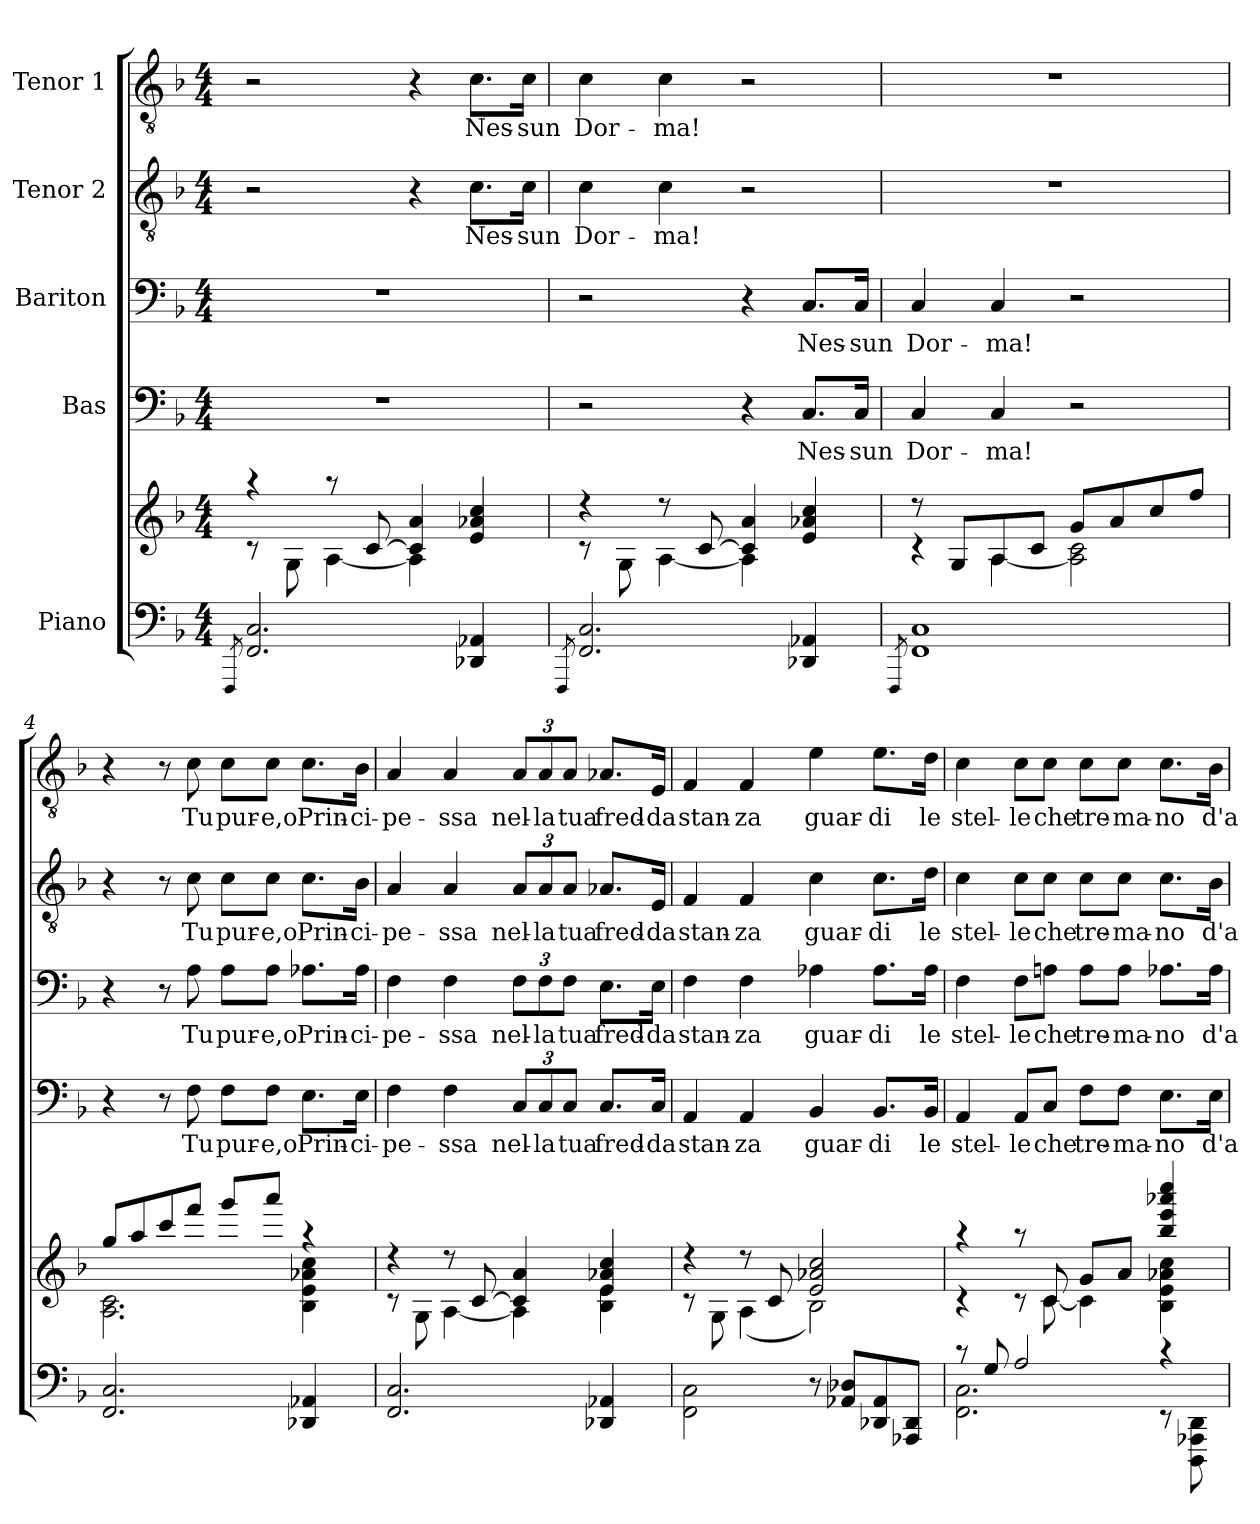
**kern	**kern	**kern	**text	**kern	**text	**kern	**text	**kern	**text
*part5	*part5	*part4	*part4	*part3	*part3	*part2	*part2	*part1	*part1
*staff6	*staff5	*staff4	*staff4	*staff3	*staff3	*staff2	*staff2	*staff1	*staff1
*I"Piano	*	*I"Bas	*	*I"Bariton	*	*I"Tenor 2	*	*I"Tenor 1	*
*clefF4	*clefG2	*clefF4	*	*clefF4	*	*clefGv2	*	*clefGv2	*
*k[b-]	*k[b-]	*k[b-]	*	*k[b-]	*	*k[b-]	*	*k[b-]	*
*F:	*F:	*F:	*	*F:	*	*F:	*	*F:	*
*M4/4	*M4/4	*M4/4	*	*M4/4	*	*M4/4	*	*M4/4	*
*MM69	*MM69	*MM69	*	*MM69	*	*MM69	*	*MM69	*
=1	=1	=1	=1	=1	=1	=1	=1	=1	=1
8qFFF/	.	.	.	.	.	.	.	.	.
*	*^	*	*	*	*	*	*	*	*
2.FF/ 2.C/	4raa	8rc	1r	.	1r	.	2r	.	2r	.
.	.	8G\	.	.	.	.	.	.	.	.
.	8raa	[4A\	.	.	.	.	.	.	.	.
.	[8c/	.	.	.	.	.	.	.	.	.
.	4c/] 4a/	4A\]	.	.	.	.	4r	.	4r	.
!	!	!	!	!	!	!	!	!LO:LY:b	!	!LO:LY:b
4DD-X/ 4AA-X/	4e/ 4a-X/ 4cc/	4ryy	.	.	.	.	8.c\L	Nes-	8.c\L	Nes-
!	!	!	!	!	!	!	!	!LO:LY:b	!	!LO:LY:b
.	.	.	.	.	.	.	16c\Jk	-sun	16c\Jk	-sun
=2	=2	=2	=2	=2	=2	=2	=2	=2	=2	=2
8qFFF/	.	.	.	.	.	.	.	.	.	.
!	!	!	!	!	!	!	!	!LO:LY:b	!	!LO:LY:b
2.FF/ 2.C/	4r	8rc	2r	.	2r	.	4c\	Dor-	4c\	Dor-
.	.	8G\	.	.	.	.	.	.	.	.
!	!	!	!	!	!	!	!	!LO:LY:b	!	!LO:LY:b
.	8r	[4A\	.	.	.	.	4c\	-ma!	4c\	-ma!
.	[8c/	.	.	.	.	.	.	.	.	.
.	4c/] 4a/	4A\]	4r	.	4r	.	2r	.	2r	.
!	!	!	!	!LO:LY:b	!	!LO:LY:b	!	!	!	!
4DD-X/ 4AA-X/	4e/ 4a-X/ 4cc/	4ryy	8.C/L	Nes-	8.C/L	Nes-	.	.	.	.
!	!	!	!	!LO:LY:b	!	!LO:LY:b	!	!	!	!
.	.	.	16C/Jk	-sun	16C/Jk	-sun	.	.	.	.
=3	=3	=3	=3	=3	=3	=3	=3	=3	=3	=3
8qFFF/	.	.	.	.	.	.	.	.	.	.
!	!	!	!	!LO:LY:b	!	!LO:LY:b	!	!	!	!
1FF 1C	8r	4rc	4C/	Dor-	4C/	Dor-	1r	.	1r	.
.	8G/L	.	.	.	.	.	.	.	.	.
!	!	!	!	!LO:LY:b	!	!LO:LY:b	!	!	!	!
.	8A/	[4A\	4C/	-ma!	4C/	-ma!	.	.	.	.
.	8c/J	.	.	.	.	.	.	.	.	.
.	8g/L	2A\] 2c\	2r	.	2r	.	.	.	.	.
.	8a/	.	.	.	.	.	.	.	.	.
.	8cc/	.	.	.	.	.	.	.	.	.
.	8ff/J	.	.	.	.	.	.	.	.	.
!!LO:LB:g=z
=4	=4	=4	=4	=4	=4	=4	=4	=4	=4	=4
2.FF/ 2.C/	8gg/L	2.A\ 2.c\	4r	.	4r	.	4r	.	4r	.
.	8aa/	.	.	.	.	.	.	.	.	.
.	8ccc/	.	8r	.	8r	.	8r	.	8r	.
!	!	!	!	!LO:LY:b	!	!LO:LY:b	!	!LO:LY:b	!	!LO:LY:b
.	8fff/J	.	8F\	Tu	8A\	Tu	8c\	Tu	8c\	Tu
!	!	!	!	!LO:LY:b	!	!LO:LY:b	!	!LO:LY:b	!	!LO:LY:b
.	8ggg/L	.	8F\L	pur-	8A\L	pur-	8c\L	pur-	8c\L	pur-
!	!	!	!	!LO:LY:b	!	!LO:LY:b	!	!LO:LY:b	!	!LO:LY:b
.	8aaa/J	.	8F\J	-e,o	8A\J	-e,o	8c\J	-e,o	8c\J	-e,o
!	!	!	!	!LO:LY:b	!	!LO:LY:b	!	!LO:LY:b	!	!LO:LY:b
4DD-X/ 4AA-X/	4raa	4B-\ 4e\ 4a-X\ 4cc\	8.E\L	Prin-	8.A-X\L	Prin-	8.c\L	Prin-	8.c\L	Prin-
!	!	!	!	!LO:LY:b	!	!LO:LY:b	!	!LO:LY:b	!	!LO:LY:b
.	.	.	16E\Jk	-ci-	16A-\Jk	-ci-	16B-\Jk	-ci-	16B-\Jk	-ci-
=5	=5	=5	=5	=5	=5	=5	=5	=5	=5	=5
!	!	!	!	!LO:LY:b	!	!LO:LY:b	!	!LO:LY:b	!	!LO:LY:b
2.FF/ 2.C/	4r	8rc	4F\	-pe-	4F\	-pe-	4A/	-pe-	4A/	-pe-
.	.	8G\	.	.	.	.	.	.	.	.
!	!	!	!	!LO:LY:b	!	!LO:LY:b	!	!LO:LY:b	!	!LO:LY:b
.	8r	[4A\	4F\	-ssa	4F\	-ssa	4A/	-ssa	4A/	-ssa
.	[8c/	.	.	.	.	.	.	.	.	.
*	*	*	*Xbrackettup	*	*	*	*	*	*	*
!	!	!	!	!LO:LY:b	!	!	!	!	!	!
*	*	*	*	*	*Xbrackettup	*	*	*	*	*
!	!	!	!	!	!	!LO:LY:b	!	!	!	!
*	*	*	*	*	*	*	*Xbrackettup	*	*	*
!	!	!	!	!	!	!	!	!LO:LY:b	!	!
*	*	*	*	*	*	*	*	*	*Xbrackettup	*
!	!	!	!	!	!	!	!	!	!	!LO:LY:b
.	4c/] 4a/	4A\]	12C/L	nel-	12F\L	nel-	12A/L	nel-	12A/L	nel-
!	!	!	!	!LO:LY:b	!	!LO:LY:b	!	!LO:LY:b	!	!LO:LY:b
.	.	.	12C/	-la	12F\	-la	12A/	-la	12A/	-la
!	!	!	!	!LO:LY:b	!	!LO:LY:b	!	!LO:LY:b	!	!LO:LY:b
.	.	.	12C/J	tua	12F\J	tua	12A/J	tua	12A/J	tua
!	!	!	!	!LO:LY:b	!	!LO:LY:b	!	!LO:LY:b	!	!LO:LY:b
4DD-X/ 4AA-X/	4e/ 4a-X/ 4cc/	4B-\ 4e\	8.C/L	fred-	8.E\L	fred-	8.A-X/L	fred-	8.A-X/L	fred-
!	!	!	!	!LO:LY:b	!	!LO:LY:b	!	!LO:LY:b	!	!LO:LY:b
.	.	.	16C/Jk	-da	16E\Jk	-da	16E/Jk	-da	16E/Jk	-da
=6	=6	=6	=6	=6	=6	=6	=6	=6	=6	=6
*^	*	*	*	*	*	*	*	*	*	*
!	!	!	!	!	!LO:LY:b	!	!LO:LY:b	!	!LO:LY:b	!	!LO:LY:b
2ryy	2FF\ 2C\	4r	8rc	4AA/	stan-	4F\	stan-	4F/	stan-	4F/	stan-
.	.	.	8G\	.	.	.	.	.	.	.	.
!	!	!	!	!	!LO:LY:b	!	!LO:LY:b	!	!LO:LY:b	!	!LO:LY:b
.	.	8r	(4A\	4AA/	-za	4F\	-za	4F/	-za	4F/	-za
.	.	8c/	.	.	.	.	.	.	.	.	.
!	!	!	!	!	!LO:LY:b	!	!LO:LY:b	!	!LO:LY:b	!	!LO:LY:b
8r	2ryy	2e/ 2a-X/ 2cc/	2B-\)	4BB-/	guar-	4A-X\	guar-	4c\	guar-	4e\	guar-
8AA-X/ 8D-X/L	.	.	.	.	.	.	.	.	.	.	.
!	!	!	!	!	!LO:LY:b	!	!LO:LY:b	!	!LO:LY:b	!	!LO:LY:b
8DD-X/ 8AA-/	.	.	.	8.BB-/L	-di	8.A-\L	-di	8.c\L	-di	8.e\L	-di
8AAA-X/ 8DD-/J	.	.	.	.	.	.	.	.	.	.	.
!	!	!	!	!	!LO:LY:b	!	!LO:LY:b	!	!LO:LY:b	!	!LO:LY:b
.	.	.	.	16BB-/Jk	le	16A-\Jk	le	16d\Jk	le	16d\Jk	le
!!LO:PB:g=z
=7	=7	=7	=7	=7	=7	=7	=7	=7	=7	=7	=7
!	!	!	!	!	!LO:LY:b	!	!LO:LY:b	!	!LO:LY:b	!	!LO:LY:b
8rc	2.FF\ 2.C\	4raa	4rc	4AA/	stel-	4F\	stel-	4c\	stel-	4c\	stel-
8G/	.	.	.	.	.	.	.	.	.	.	.
!	!	!	!	!	!LO:LY:b	!	!LO:LY:b	!	!LO:LY:b	!	!LO:LY:b
2A/	.	8raa	8rc	8AA/L	-le	8F\L	-le	8c\L	-le	8c\L	-le
!	!	!	!	!	!LO:LY:b	!	!LO:LY:b	!	!LO:LY:b	!	!LO:LY:b
.	.	8c/	[8c\	8C/J	che	8An\J	che	8c\J	che	8c\J	che
!	!	!	!	!	!LO:LY:b	!	!LO:LY:b	!	!LO:LY:b	!	!LO:LY:b
.	.	8g/L	4c\]	8F\L	tre-	8A\L	tre-	8c\L	tre-	8c\L	tre-
!	!	!	!	!	!LO:LY:b	!	!LO:LY:b	!	!LO:LY:b	!	!LO:LY:b
.	.	8a/J	.	8F\J	-ma-	8A\J	-ma-	8c\J	-ma-	8c\J	-ma-
!	!	!	!	!	!LO:LY:b	!	!LO:LY:b	!	!LO:LY:b	!	!LO:LY:b
4r	8rEE	4bb-/ 4eee/ 4aaa-X/ 4cccc/	4B-\ 4e\ 4a-X\ 4cc\	8.E\L	-no	8.A-X\L	-no	8.c\L	-no	8.c\L	-no
.	8DDD\ 8AAA-X\ 8DD\	.	.	.	.	.	.	.	.	.	.
!	!	!	!	!	!LO:LY:b	!	!LO:LY:b	!	!LO:LY:b	!	!LO:LY:b
.	.	.	.	16E\Jk	d'a-	16A-\Jk	d'a-	16B-\Jk	d'a-	16B-\Jk	d'a-
*v	*v	*	*	*	*	*	*	*	*	*	*
*	*v	*v	*	*	*	*	*	*	*	*
=	=	=	=	=	=	=	=	=	=
*-	*-	*-	*-	*-	*-	*-	*-	*-	*-
